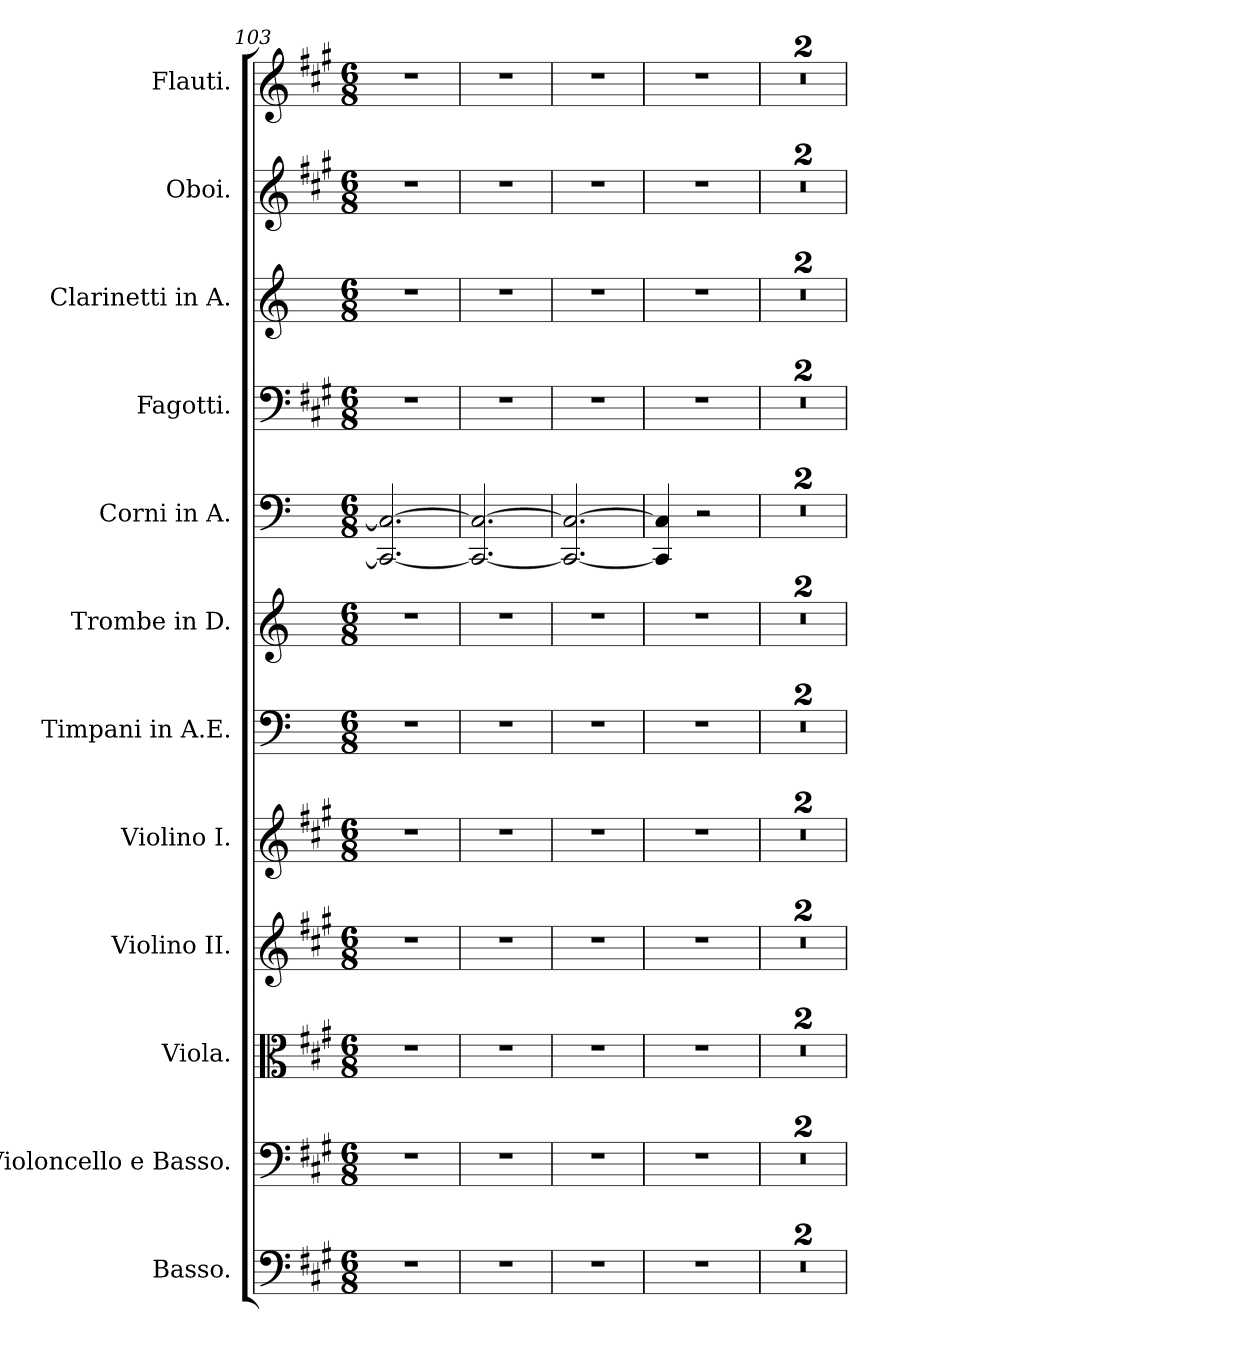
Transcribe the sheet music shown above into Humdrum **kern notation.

**kern	**kern	**kern	**kern	**kern	**kern	**kern	**kern	**kern	**kern	**kern	**kern
*part12	*part11	*part10	*part9	*part8	*part7	*part6	*part5	*part4	*part3	*part2	*part1
*staff12	*staff11	*staff10	*staff9	*staff8	*staff7	*staff6	*staff5	*staff4	*staff3	*staff2	*staff1
*I"Basso.	*I"Violoncello e Basso.	*I"Viola.	*I"Violino II.	*I"Violino I.	*I"Timpani in A.E.	*I"Trombe in D.	*I"Corni in A.	*I"Fagotti.	*I"Clarinetti in A.	*I"Oboi.	*I"Flauti.
*	*	*	*	*	*I'Tp.	*I'Tr.	*I'Cor.	*I'Fag.	*I'Cl.	*I'Ob.	*I'Fl.
!!LO:PB:g=z
*clefF4	*clefF4	*clefC3	*clefG2	*clefG2	*clefF4	*clefG2	*clefF4	*clefF4	*clefG2	*clefG2	*clefG2
*ITrd7c12	*	*	*	*	*	*ITrd-1c-2	*ITrd2c3	*	*ITrd2c3	*	*
*k[f#c#g#]	*k[f#c#g#]	*k[f#c#g#]	*k[f#c#g#]	*k[f#c#g#]	*k[]	*k[f#c#]	*k[f#c#g#]	*k[f#c#g#]	*k[f#c#g#]	*k[f#c#g#]	*k[f#c#g#]
*M6/8	*M6/8	*M6/8	*M6/8	*M6/8	*M6/8	*M6/8	*M6/8	*M6/8	*M6/8	*M6/8	*M6/8
=103	=103	=103	=103	=103	=103	=103	=103	=103	=103	=103	=103
2.r	2.r	2.r	2.r	2.r	2.r	2.r	2.AAA/_ 2.AA/_	2.r	2.r	2.r	2.r
=104	=104	=104	=104	=104	=104	=104	=104	=104	=104	=104	=104
2.r	2.r	2.r	2.r	2.r	2.r	2.r	2.AAA/_ 2.AA/_	2.r	2.r	2.r	2.r
=105	=105	=105	=105	=105	=105	=105	=105	=105	=105	=105	=105
2.r	2.r	2.r	2.r	2.r	2.r	2.r	2.AAA/_ 2.AA/_	2.r	2.r	2.r	2.r
=106	=106	=106	=106	=106	=106	=106	=106	=106	=106	=106	=106
2.r	2.r	2.r	2.r	2.r	2.r	2.r	4AAA/] 4AA/]	2.r	2.r	2.r	2.r
.	.	.	.	.	.	.	2r	.	.	.	.
=107	=107	=107	=107	=107	=107	=107	=107	=107	=107	=107	=107
2.r	2.r	2.r	2.r	2.r	2.r	2.r	2.r	2.r	2.r	2.r	2.r
=108	=108	=108	=108	=108	=108	=108	=108	=108	=108	=108	=108
2.r	2.r	2.r	2.r	2.r	2.r	2.r	2.r	2.r	2.r	2.r	2.r
=	=	=	=	=	=	=	=	=	=	=	=
*-	*-	*-	*-	*-	*-	*-	*-	*-	*-	*-	*-
